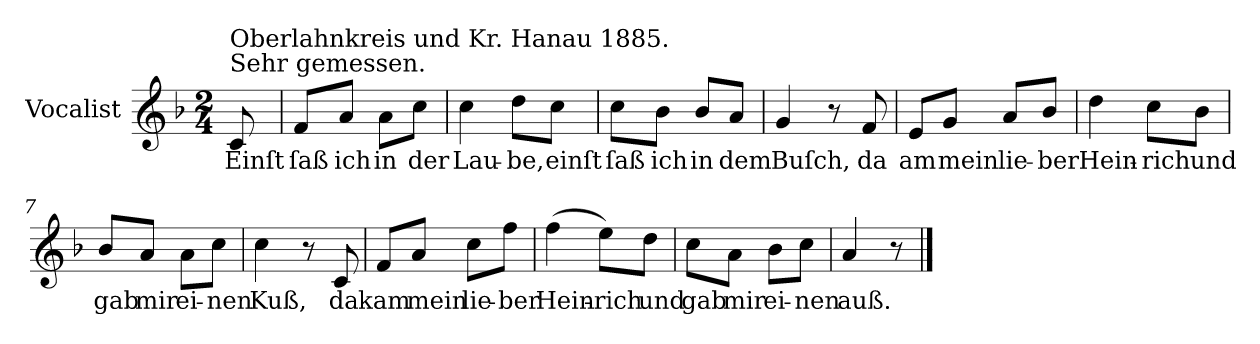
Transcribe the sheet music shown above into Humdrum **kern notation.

**kern	**text
*part1	*part1
*staff1	*staff1
*I"Vocalist	*
*k[b-]	*
*F:	*
*M2/4	*
=	=
!LO:TX:a:t=Sehr gemessen.	!
!LO:TX:a:t=Oberlahnkreis und Kr. Hanau 1885.	!
8c	Einſt
=1	=1
8fL	ſaß
8aJ	ich
8aL	in
8ccJ	der
=2	=2
4cc	Lau-
8ddL	-be,
8ccJ	einſt
=3	=3
8ccL	ſaß
8b-J	ich
8b-L	in
8aJ	dem
=4	=4
4g	Buſch,
8r	.
8f	da
=5	=5
8eL	am
8gJ	mein
8aL	lie-
8b-J	-ber
=6	=6
4dd	Hein-
8ccL	-rich
8b-J	und
=7	=7
8b-L	gab
8aJ	mir
8aL	ei-
8ccJ	-nen
=8	=8
4cc	Kuß,
8r	.
8c	da
=9	=9
8fL	kam
8aJ	mein
8ccL	lie-
8ffJ	-ber
=10	=10
(4ff	Hein-
8eeL)	-rich
8ddJ	und
=11	=11
8ccL	gab
8aJ	mir
8b-L	ei-
8ccJ	-nen
=12	=12
4a	auß.
8r	.
==	==
*-	*-
